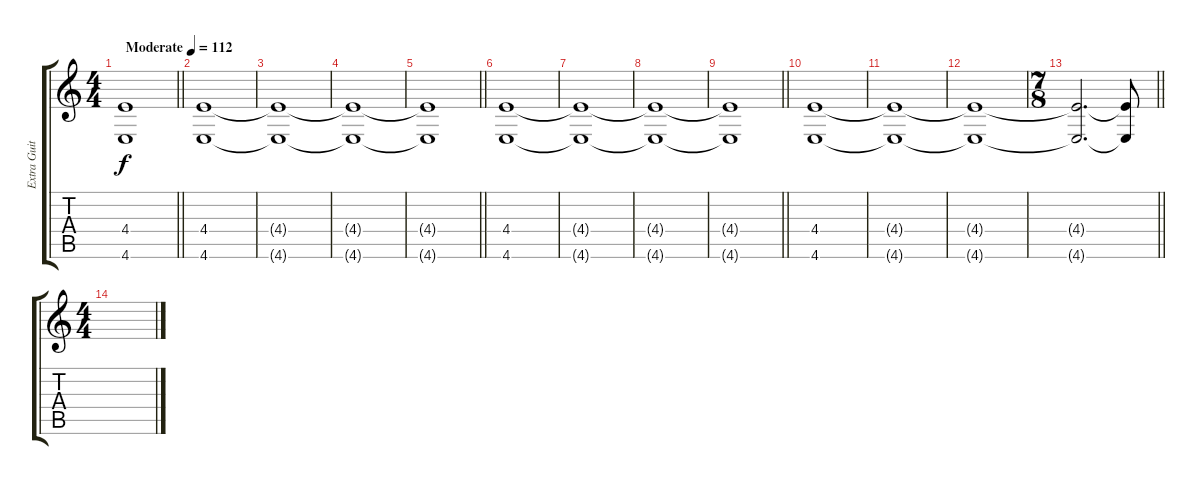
\track ("Extra Guitar 2" "Extra Guit") {instrument overdrivenguitar}
\staff {score tabs}
\tuning (D4 A3 F3 C3 G2 C2) {hide}
\ts (4 4)
\tempo (112 "Moderate")
\clef g2
\barLineRight lightlight
\ks c
(4.4 4.6).1{dy f instrument pad5bowed} |
(4.4 4.6).1 |
(4.4{t} 4.6{t}).1 |
(4.4{t} 4.6{t}).1 |
\barLineRight lightlight
(4.4{t} 4.6{t}).1 |
(4.4 4.6).1 |
(4.4{t} 4.6{t}).1 |
(4.4{t} 4.6{t}).1 |
\barLineRight lightlight
(4.4{t} 4.6{t}).1 |
(4.4 4.6).1 |
(4.4{t} 4.6{t}).1 |
(4.4{t} 4.6{t}).1 |
\ts (7 8)
\barLineRight lightlight
(4.4{t} 4.6{t}).2{d} (4.4{t} 4.6{t}).8 |
\ts (4 4)
